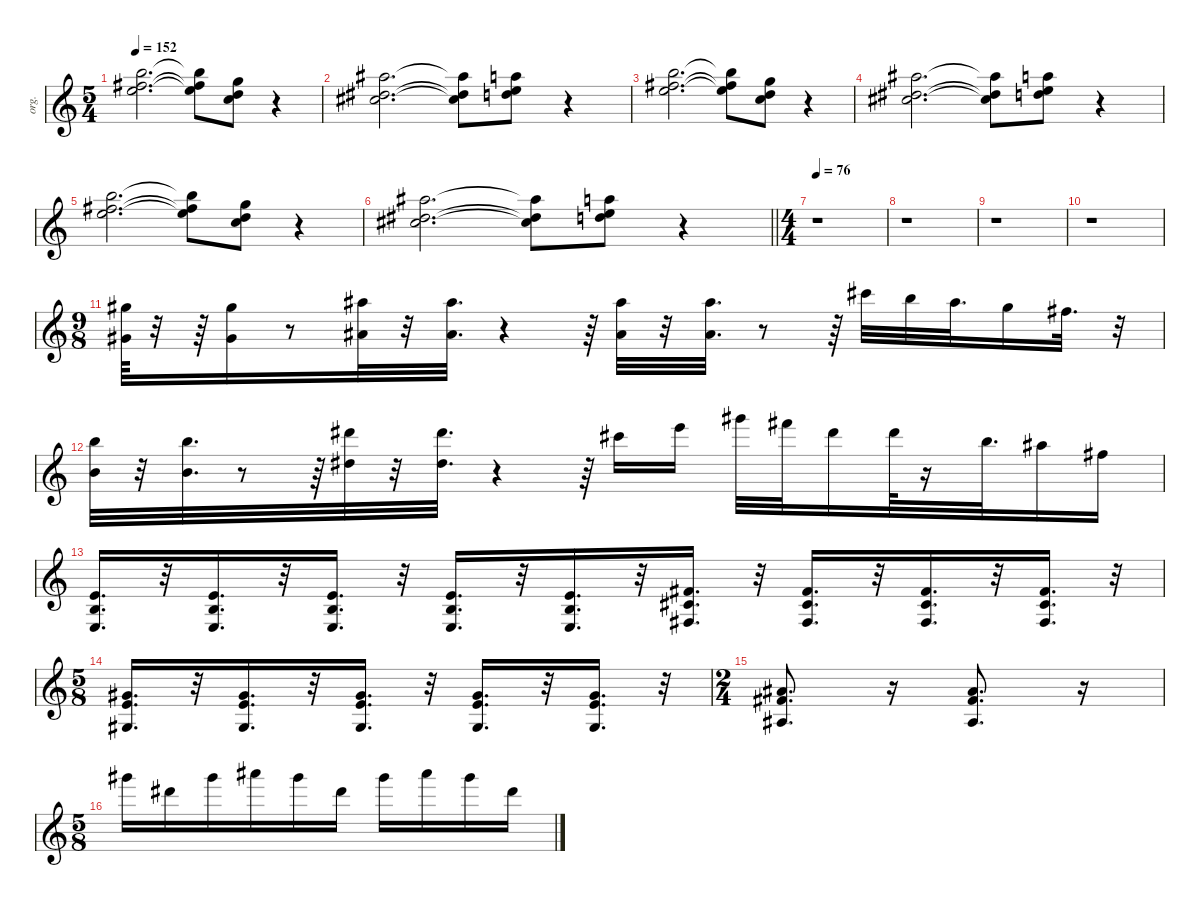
\defaultSystemsLayout 4
\hideDynamics
\bracketExtendMode nobrackets
\otherSystemsTrackNameOrientation horizontal
\track ("Kevin Moore (Keyboard)" "org.") {instrument drawbarorgan}
\staff {score}
\tuning (E5 B4 G4 D4 A3 D3)
\ts (5 4)
\tempo 152
\clef g2
\ks c
(7.1 7.2{acc #} 9.3).2{d dy f beam Down} (7.1{t} 7.2{t acc #} 9.3{t}).8{beam Down} (3.1 3.2 5.3).8{beam Down} r.4{beam Down} |
(6.1{acc #} 4.2{acc #} 6.3{acc #}).2{d beam Down} (6.1{t acc #} 4.2{t acc #} 6.3{t acc #}).8{beam Down} (5.1 5.2 7.3).8{beam Down} r.4{beam Down} |
(7.1 7.2{acc #} 9.3).2{d beam Down} (7.1{t} 7.2{t acc #} 9.3{t}).8{beam Down} (3.1 3.2 5.3).8{beam Down} r.4{beam Down} |
(6.1{acc #} 4.2{acc #} 6.3{acc #}).2{d beam Down} (6.1{t acc #} 4.2{t acc #} 6.3{t acc #}).8{beam Down} (5.1 5.2 7.3).8{beam Down} r.4{beam Down} |
(7.1 7.2{acc #} 9.3).2{d beam Down} (7.1{t} 7.2{t acc #} 9.3{t}).8{beam Down} (3.1 3.2 5.3).8{beam Down} r.4{beam Down} |
\barLineRight lightlight
(6.1{acc #} 4.2{acc #} 6.3{acc #}).2{d beam Down} (6.1{t acc #} 4.2{t acc #} 6.3{t acc #}).8{beam Down} (5.1 5.2 7.3).8{beam Down} r.4{beam Down} |
\ts (4 4)
\beaming (8 2 2 2 2)
\tempo 76
r.1{beam Down} |
r.1{beam Down} |
r.1{beam Down} |
r.1{beam Down} |
\ts (9 8)
\beaming (8 3 3 3)
(18.4{acc #} 18.6{acc #}).64{instrument electricpiano2 beam Down} r.32{beam Down} r.64{beam Down} (18.4{acc #} 18.6{acc #}).16{beam Down} r.8{beam Down} (15.3{acc #} 13.5{acc #}).32{beam Down} r.32{beam Down} (15.3{acc #} 13.5{acc #}).32{d beam Down} r.4{beam Down} r.64{beam Down} (15.3{acc #} 13.5{acc #}).32{beam Down} r.32{beam Down} (15.3{acc #} 13.5{acc #}).32{d beam Down} r.8{beam Down} r.64{beam Down} 14.2{acc #}.32{beam Down} 12.2.32{beam Down} 11.2{acc #}.32{d beam Down} 9.2{acc #}.16{beam Down} 11.3{acc #}.32{d beam Down} r.32{beam Down} |
(12.2 9.4).32{beam Down} r.32{beam Down} (12.2 9.4).32{d beam Down} r.8{beam Down} r.64{beam Down} (11.1{acc #} 8.3{acc #}).32{beam Down} r.32{beam Down} (11.1{acc #} 8.3{acc #}).32{d beam Down} r.4{beam Down} r.64{beam Down} 9.1{acc #}.16{beam Down} 12.1.16{beam Down} 16.1{acc #}.32{beam Down} 14.1{acc #}.32{beam Down} 16.2{acc #}.16{beam Down} 16.2{acc #}.64{beam Down} r.16{beam Down} 16.3.32{d beam Down} 15.3{acc #}.16{beam Down} 16.4{acc #}.16{beam Down} |
(2.4 2.5 2.6).16{d beam Up} r.32{beam Up} (2.4 2.5 2.6).16{d beam Up} r.32{beam Up} (2.4 2.5 2.6).16{d beam Up} r.32{beam Up} (2.4 2.5 2.6).16{d beam Up} r.32{beam Up} (2.4 2.5 2.6).16{d beam Up} r.32{beam Up} (4.4{acc #} 4.5{acc #} 4.6{acc #}).16{d beam Up} r.32{beam Up} (4.4{acc #} 4.5{acc #} 4.6{acc #}).16{d beam Up} r.32{beam Up} (4.4{acc #} 4.5{acc #} 4.6{acc #}).16{d beam Up} r.32{beam Up} (4.4{acc #} 4.5{acc #} 4.6{acc #}).16{d beam Up} r.32{beam Up} |
\ts (5 8)
\beaming (8 3 2)
(1.3{acc #} 2.4 6.6{acc #}).16{d beam Up} r.32{beam Up} (1.3{acc #} 2.4 6.6{acc #}).16{d beam Up} r.32{beam Up} (1.3{acc #} 2.4 6.6{acc #}).16{d beam Up} r.32{beam Up} (1.3{acc #} 2.4 6.6{acc #}).16{d beam Up} r.32{beam Up} (1.3{acc #} 2.4 6.6{acc #}).16{d beam Up} r.32{beam Up} |
\ts (2 4)
\beaming (8 2 2)
(3.3{acc #} 4.4{acc #} 1.5{acc #}).8{d beam Up} r.16{beam Up} (3.3{acc #} 4.4{acc #} 1.5{acc #}).8{d beam Up} r.16{beam Up} |
\ts (5 8)
\beaming (8 3 2)
16.1{acc #}.16{beam Down} 16.2{acc #}.16{beam Down} 16.1{acc #}.16{beam Down} 18.1{acc #}.16{beam Down} 16.1{acc #}.16{beam Down} 16.2{acc #}.16{beam Down} 16.1{acc #}.16{beam Down} 18.1{acc #}.16{beam Down} 16.1{acc #}.16{beam Down} 16.2{acc #}.16{beam Down}
